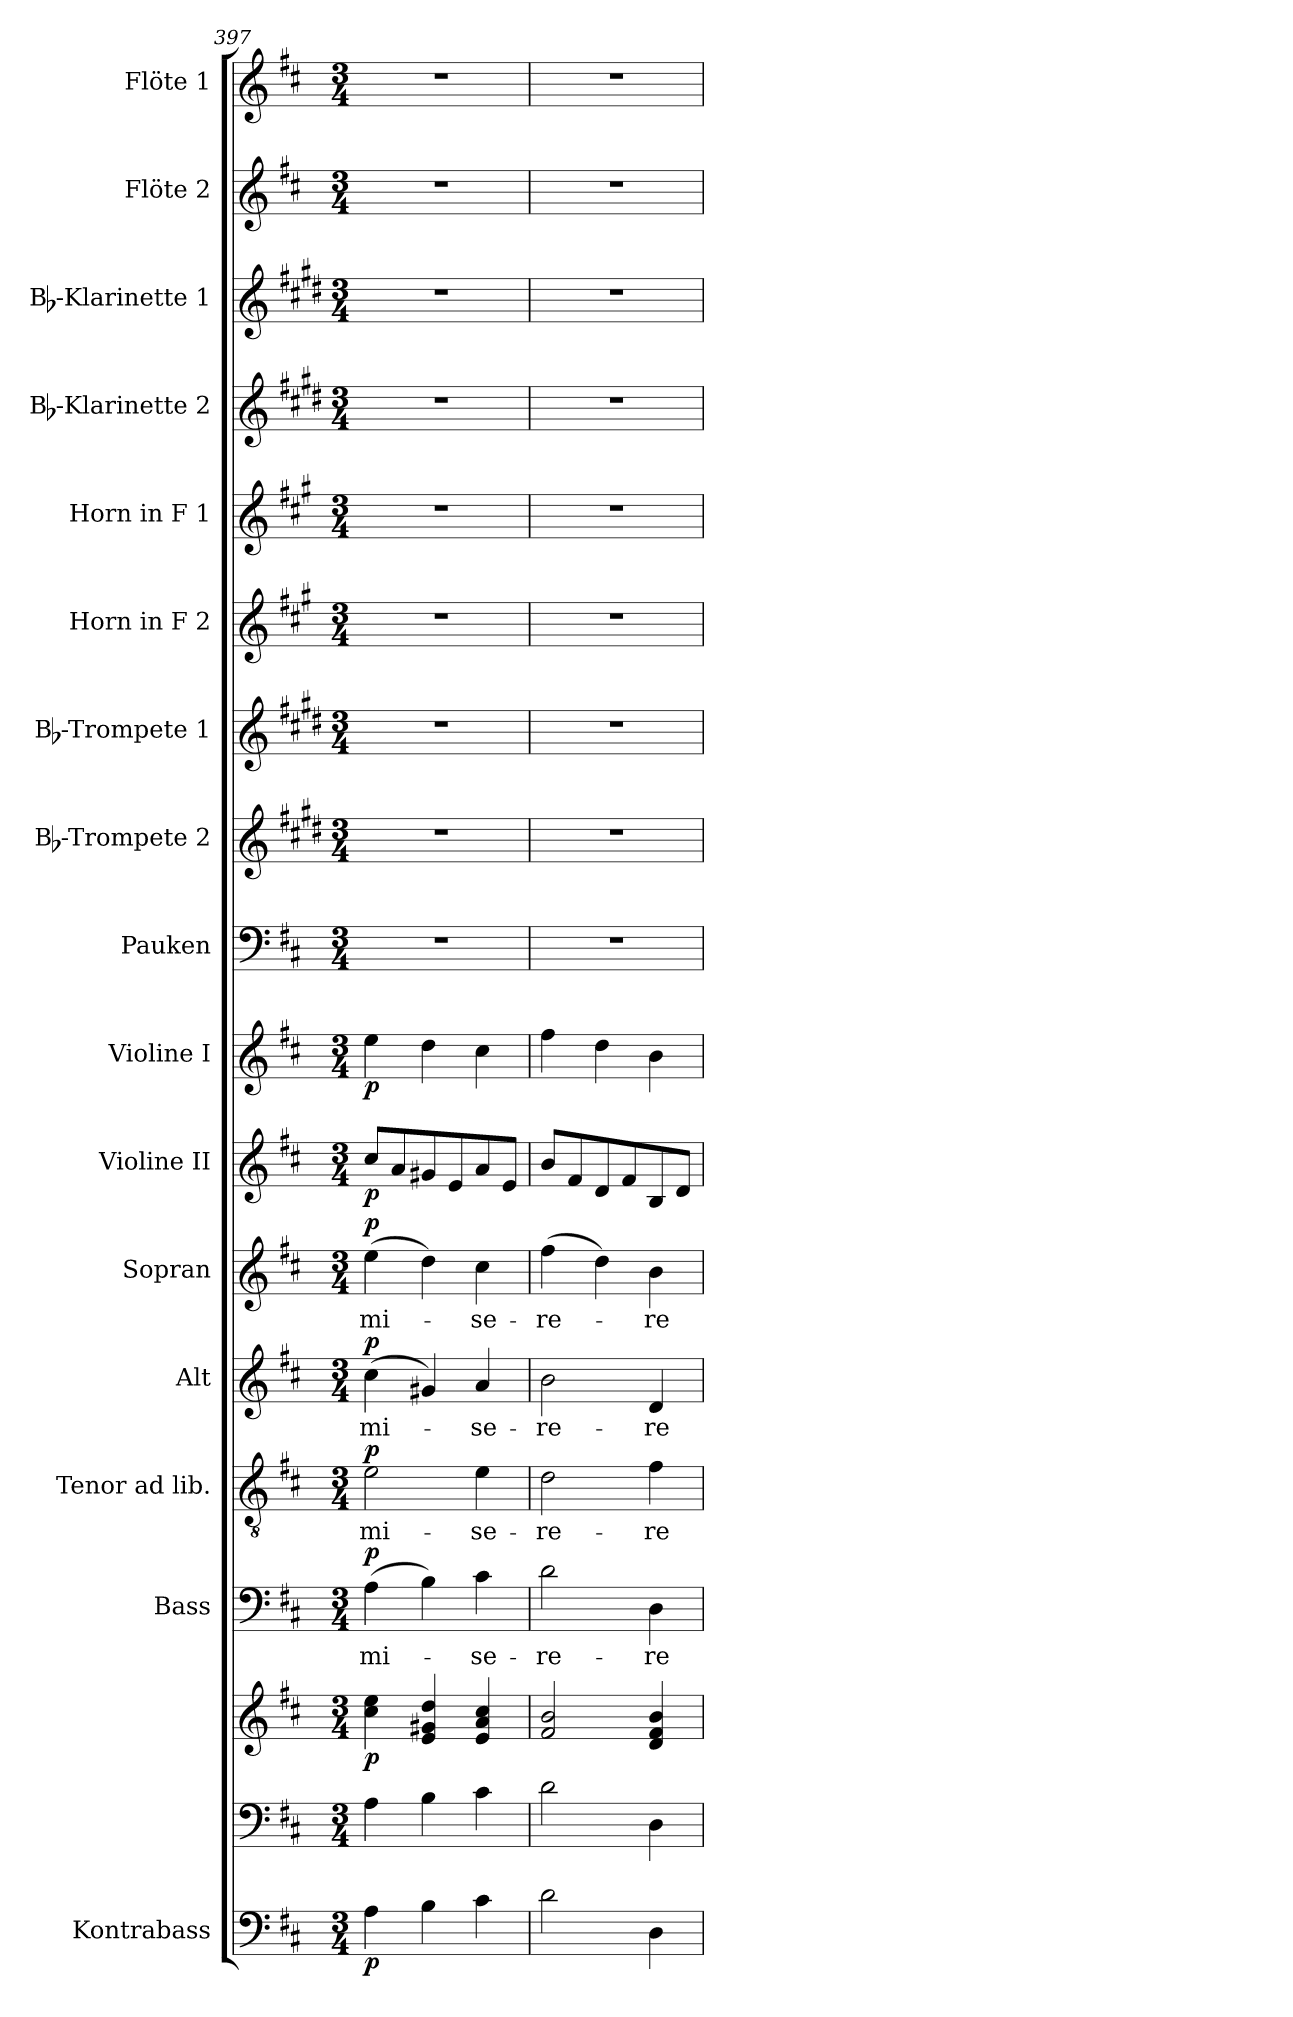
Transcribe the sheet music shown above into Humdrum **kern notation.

**kern	**dynam	**kern	**kern	**dynam	**kern	**text	**dynam	**kern	**text	**dynam	**kern	**text	**dynam	**kern	**text	**dynam	**kern	**dynam	**kern	**dynam	**kern	**kern	**kern	**kern	**kern	**kern	**kern	**kern	**kern
*part17	*part17	*part16	*part16	*part16	*part15	*part15	*part15	*part14	*part14	*part14	*part13	*part13	*part13	*part12	*part12	*part12	*part11	*part11	*part10	*part10	*part9	*part8	*part7	*part6	*part5	*part4	*part3	*part2	*part1
*staff18	*staff18	*staff17	*staff16	*staff16/17	*staff15	*staff15	*staff15	*staff14	*staff14	*staff14	*staff13	*staff13	*staff13	*staff12	*staff12	*staff12	*staff11	*staff11	*staff10	*staff10	*staff9	*staff8	*staff7	*staff6	*staff5	*staff4	*staff3	*staff2	*staff1
*I"Kontrabass	*	*	*	*	*I"Bass	*	*	*I"Tenor ad lib.	*	*	*I"Alt	*	*	*I"Sopran	*	*	*I"Violine II	*	*I"Violine I	*	*I"Pauken	*I"Bb-Trompete 2	*I"Bb-Trompete 1	*I"Horn in F 2	*I"Horn in F 1	*I"Bb-Klarinette 2	*I"Bb-Klarinette 1	*I"Flöte 2	*I"Flöte 1
*I'Kb.	*	*	*	*	*I'B.	*	*	*I'T.	*	*	*I'A.	*	*	*I'S.	*	*	*I'Vl. II	*	*I'Vl. I	*	*I'Pk.	*I'Bb Trp. 2	*I'Bb Trp. 1	*	*	*I'Bb Kl. 2	*I'Bb Kl. 1	*I'Fl. 2	*I'Fl. 1
*clefF4	*	*clefF4	*clefG2	*	*clefF4	*	*	*clefGv2	*	*	*clefG2	*	*	*clefG2	*	*	*clefG2	*	*clefG2	*	*clefF4	*clefG2	*clefG2	*clefG2	*clefG2	*clefG2	*clefG2	*clefG2	*clefG2
*ITrd7c12	*	*	*	*	*	*	*	*	*	*	*	*	*	*	*	*	*	*	*	*	*	*ITrd1c2	*ITrd1c2	*ITrd4c7	*ITrd4c7	*ITrd1c2	*ITrd1c2	*	*
*k[f#c#]	*	*k[f#c#]	*k[f#c#]	*	*k[f#c#]	*	*	*k[f#c#]	*	*	*k[f#c#]	*	*	*k[f#c#]	*	*	*k[f#c#]	*	*k[f#c#]	*	*k[f#c#]	*k[f#c#]	*k[f#c#]	*k[f#c#]	*k[f#c#]	*k[f#c#]	*k[f#c#]	*k[f#c#]	*k[f#c#]
*D:	*	*D:	*D:	*	*D:	*	*	*D:	*	*	*D:	*	*	*D:	*	*	*D:	*	*D:	*	*D:	*D:	*D:	*D:	*D:	*D:	*D:	*D:	*D:
*M3/4	*	*M3/4	*M3/4	*	*M3/4	*	*	*M3/4	*	*	*M3/4	*	*	*M3/4	*	*	*M3/4	*	*M3/4	*	*M3/4	*M3/4	*M3/4	*M3/4	*M3/4	*M3/4	*M3/4	*M3/4	*M3/4
=397	=397	=397	=397	=397	=397	=397	=397	=397	=397	=397	=397	=397	=397	=397	=397	=397	=397	=397	=397	=397	=397	=397	=397	=397	=397	=397	=397	=397	=397
!	!LO:DY:b	!	!	!LO:DY:b	!	!LO:LY:b	!LO:DY:a	!	!LO:LY:b	!LO:DY:a	!	!LO:LY:b	!LO:DY:a	!	!LO:LY:b	!LO:DY:a	!	!LO:DY:b	!	!LO:DY:b	!	!	!	!	!	!	!	!	!
4AA\	p	4A\	4cc#\ 4ee\	p	(>4A\	mi-	p	2e\	mi-	p	(>4cc#\	mi-	p	(>4ee\	mi-	p	8cc#/L	p	4ee\	p	2.r	2.r	2.r	2.r	2.r	2.r	2.r	2.r	2.r
.	.	.	.	.	.	.	.	.	.	.	.	.	.	.	.	.	8a/	.	.	.	.	.	.	.	.	.	.	.	.
4BB\	.	4B\	4e/ 4g#X/ 4dd/	.	4B\)	.	.	.	.	.	4g#X/)	.	.	4dd\)	.	.	8g#X/	.	4dd\	.	.	.	.	.	.	.	.	.	.
.	.	.	.	.	.	.	.	.	.	.	.	.	.	.	.	.	8e/	.	.	.	.	.	.	.	.	.	.	.	.
!	!	!	!	!	!	!LO:LY:b	!	!	!LO:LY:b	!	!	!LO:LY:b	!	!	!LO:LY:b	!	!	!	!	!	!	!	!	!	!	!	!	!	!
4C#\	.	4c#\	4e/ 4a/ 4cc#/	.	4c#\	-se-	.	4e\	-se-	.	4a/	-se-	.	4cc#\	-se-	.	8a/	.	4cc#\	.	.	.	.	.	.	.	.	.	.
.	.	.	.	.	.	.	.	.	.	.	.	.	.	.	.	.	8e/J	.	.	.	.	.	.	.	.	.	.	.	.
=398	=398	=398	=398	=398	=398	=398	=398	=398	=398	=398	=398	=398	=398	=398	=398	=398	=398	=398	=398	=398	=398	=398	=398	=398	=398	=398	=398	=398	=398
!	!	!	!	!	!	!LO:LY:b	!	!	!LO:LY:b	!	!	!LO:LY:b	!	!	!LO:LY:b	!	!	!	!	!	!	!	!	!	!	!	!	!	!
2D\	.	2d\	2f#/ 2b/	.	2d\	-re-	.	2d\	-re-	.	2b\	-re-	.	(>4ff#\	-re-	.	8b/L	.	4ff#\	.	2.r	2.r	2.r	2.r	2.r	2.r	2.r	2.r	2.r
.	.	.	.	.	.	.	.	.	.	.	.	.	.	.	.	.	8f#/	.	.	.	.	.	.	.	.	.	.	.	.
.	.	.	.	.	.	.	.	.	.	.	.	.	.	4dd\)	.	.	8d/	.	4dd\	.	.	.	.	.	.	.	.	.	.
.	.	.	.	.	.	.	.	.	.	.	.	.	.	.	.	.	8f#/	.	.	.	.	.	.	.	.	.	.	.	.
!	!	!	!	!	!	!LO:LY:b	!	!	!LO:LY:b	!	!	!LO:LY:b	!	!	!LO:LY:b	!	!	!	!	!	!	!	!	!	!	!	!	!	!
4DD\	.	4D\	4d/ 4f#/ 4b/	.	4D\	-re	.	4f#\	-re	.	4d/	-re	.	4b\	-re	.	8B/	.	4b\	.	.	.	.	.	.	.	.	.	.
.	.	.	.	.	.	.	.	.	.	.	.	.	.	.	.	.	8d/J	.	.	.	.	.	.	.	.	.	.	.	.
=	=	=	=	=	=	=	=	=	=	=	=	=	=	=	=	=	=	=	=	=	=	=	=	=	=	=	=	=	=
*-	*-	*-	*-	*-	*-	*-	*-	*-	*-	*-	*-	*-	*-	*-	*-	*-	*-	*-	*-	*-	*-	*-	*-	*-	*-	*-	*-	*-	*-
